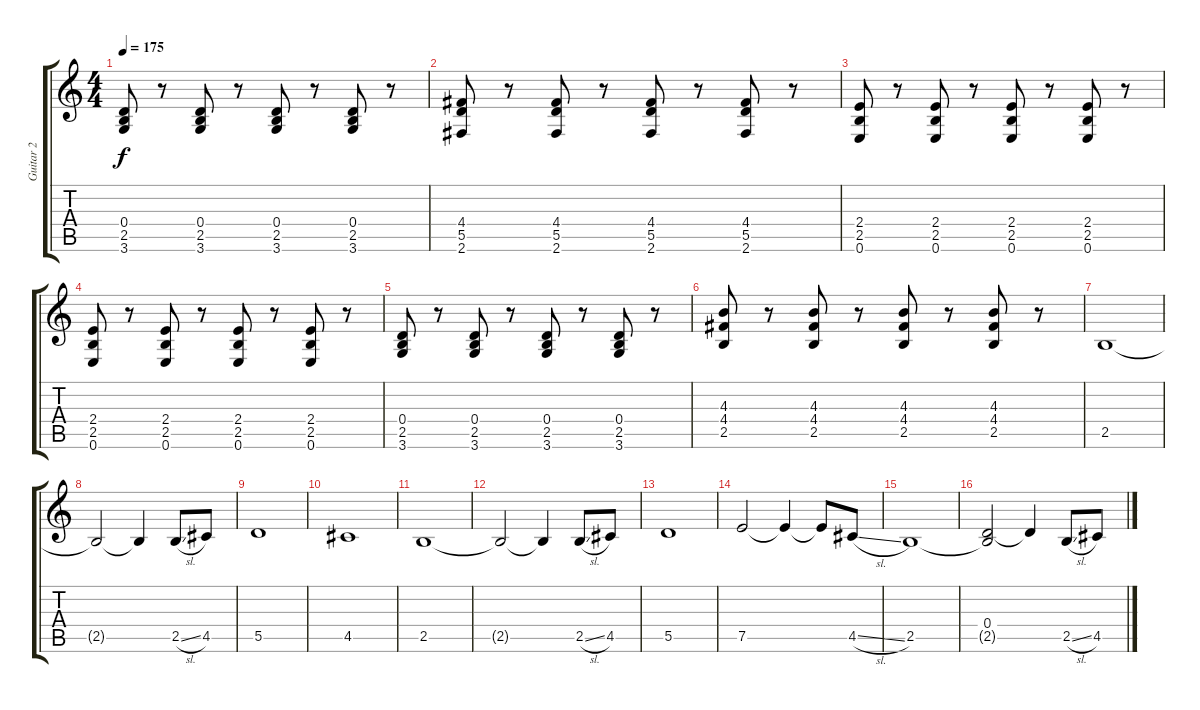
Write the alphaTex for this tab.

\track ("Guitar 2" "Guitar 2") {instrument distortionguitar}
\staff {score tabs}
\tuning (E4 B3 G3 D3 A2 E2) {hide}
\ts (4 4)
\tempo 175
\clef g2
\ks c
(0.4 2.5 3.6).8{dy f} r.8 (0.4 2.5 3.6).8 r.8 (0.4 2.5 3.6).8 r.8 (0.4 2.5 3.6).8 r.8 |
(4.4 5.5 2.6).8 r.8 (4.4 5.5 2.6).8 r.8 (4.4 5.5 2.6).8 r.8 (4.4 5.5 2.6).8 r.8 |
(2.4 2.5 0.6).8{volume 13} r.8 (2.4 2.5 0.6).8 r.8 (2.4 2.5 0.6).8 r.8 (2.4 2.5 0.6).8 r.8 |
(2.4 2.5 0.6).8 r.8 (2.4 2.5 0.6).8 r.8 (2.4 2.5 0.6).8 r.8 (2.4 2.5 0.6).8 r.8 |
(0.4 2.5 3.6).8 r.8 (0.4 2.5 3.6).8 r.8 (0.4 2.5 3.6).8 r.8 (0.4 2.5 3.6).8 r.8 |
(4.3 4.4 2.5).8 r.8 (4.3 4.4 2.5).8 r.8 (4.3 4.4 2.5).8 r.8 (4.3 4.4 2.5).8 r.8 |
2.5.1 |
2.5{t}.2 2.5{t}.4 2.5{sl}.8 4.5.8 |
5.5.1 |
4.5.1 |
2.5.1 |
2.5{t}.2 2.5{t}.4 2.5{sl}.8 4.5.8 |
5.5.1 |
7.5.2 7.5{t}.4 7.5{t}.8 4.5{sl}.8 |
2.5.1 |
(0.4 2.5{t}).2 0.4{t}.4 2.5{sl}.8 4.5.8
